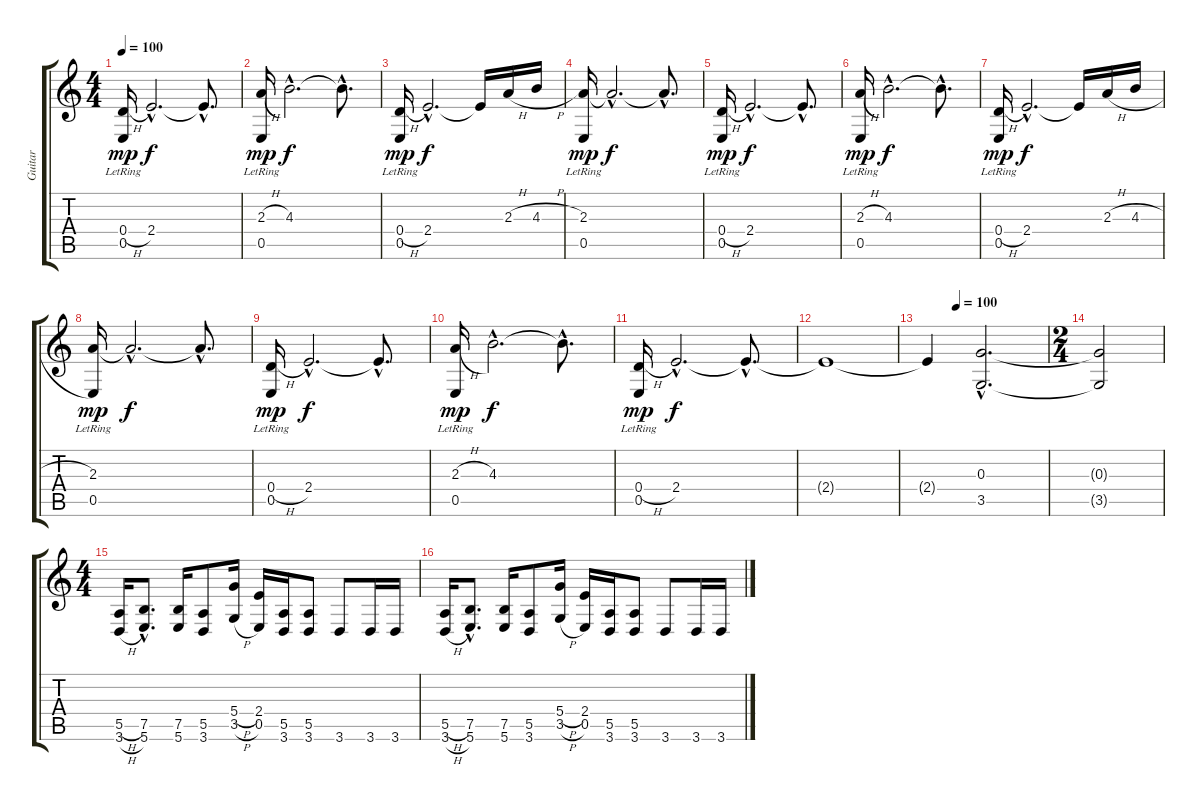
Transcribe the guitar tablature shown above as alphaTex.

\track ("Guitar" "Guitar") {instrument distortionguitar}
\staff {score tabs}
\tuning (E4 B3 G3 D3 E2 B1) {hide}
\ts (4 4)
\tempo 100
\clef g2
\ks c
(0.4{h} 0.5{lr}).16{dy mp} 2.4{hac}.2{d dy f} 2.4{hac t}.8{d} |
(2.3{h} 0.5{lr}).16{dy mp} 4.3{hac}.2{d dy f} 4.3{hac t}.8{d} |
(0.4{h} 0.5{lr}).16{dy mp} 2.4{hac}.2{d dy f} 2.4{t}.16 2.3{h}.16 4.3{h}.16 |
(2.3 0.5{lr}).16{dy mp} 2.3{hac t}.2{d dy f} 2.3{hac t}.8{d} |
(0.4{h} 0.5{lr}).16{dy mp} 2.4{hac}.2{d dy f} 2.4{hac t}.8{d} |
(2.3{h} 0.5{lr}).16{dy mp} 4.3{hac}.2{d dy f} 4.3{hac t}.8{d} |
(0.4{h} 0.5{lr}).16{dy mp} 2.4{hac}.2{d dy f} 2.4{t}.16 2.3{h}.16 4.3{h}.16 |
(2.3 0.5{lr}).16{dy mp} 2.3{hac t}.2{d dy f} 2.3{hac t}.8{d} |
(0.4{h} 0.5{lr}).16{dy mp} 2.4{hac}.2{d dy f} 2.4{hac t}.8{d} |
(2.3{h} 0.5{lr}).16{dy mp} 4.3{hac}.2{d dy f} 4.3{hac t}.8{d} |
(0.4{h} 0.5{lr}).16{dy mp} 2.4{hac}.2{d dy f} 2.4{hac t}.8{d} |
2.4{t}.1 |
\tempo (100 0.25)
2.4{t}.4{volume 1 instrument distortionguitar} (0.3{hac} 3.5{hac}).2{d volume 16} |
\ts (2 4)
(0.3{t} 3.5{t}).2 |
\ts (4 4)
(5.5{h} 3.6{h}).16 (7.5{hac} 5.6{hac}).8{d} (7.5 5.6).16 (5.5 3.6).8 (5.4{h} 3.5{h}).16 (2.4 0.5).16 (5.5 3.6).16 (5.5 3.6).8 3.6.8 3.6.16 3.6.16 |
(5.5{h} 3.6{h}).16 (7.5{hac} 5.6{hac}).8{d} (7.5 5.6).16 (5.5 3.6).8 (5.4{h} 3.5{h}).16 (2.4 0.5).16 (5.5 3.6).16 (5.5 3.6).8 3.6.8 3.6.16 3.6.16
